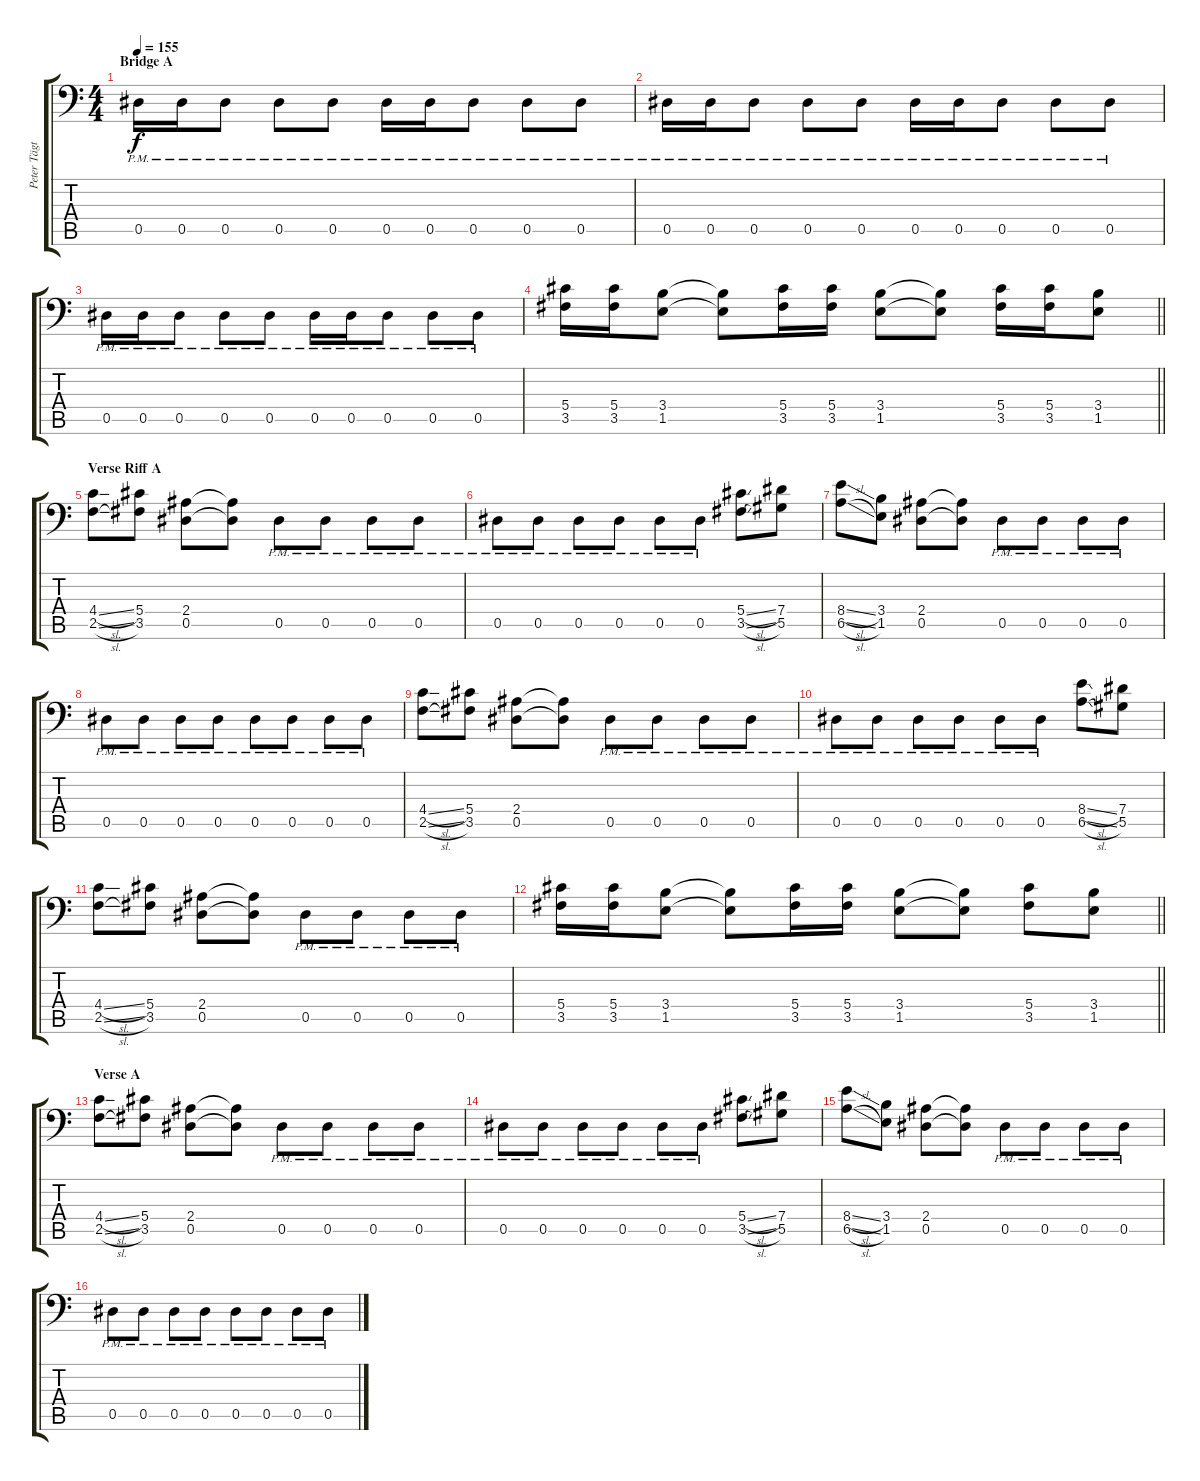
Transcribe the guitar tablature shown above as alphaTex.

\track ("Peter Tägtgren (Rythm 1)" "Peter Tägt") {instrument distortionguitar}
\staff {score tabs}
\tuning (Bb3 F3 Db3 Ab2 Eb2 Bb1) {hide}
\ts (4 4)
\section ("" "Bridge A")
\tempo 155
\clef f4
\ks c
0.5{pm}.16{dy f} 0.5{pm}.16 0.5{pm}.8 0.5{pm}.8 0.5{pm}.8 0.5{pm}.16 0.5{pm}.16 0.5{pm}.8 0.5{pm}.8 0.5{pm}.8 |
0.5{pm}.16 0.5{pm}.16 0.5{pm}.8 0.5{pm}.8 0.5{pm}.8 0.5{pm}.16 0.5{pm}.16 0.5{pm}.8 0.5{pm}.8 0.5{pm}.8 |
0.5{pm}.16 0.5{pm}.16 0.5{pm}.8 0.5{pm}.8 0.5{pm}.8 0.5{pm}.16 0.5{pm}.16 0.5{pm}.8 0.5{pm}.8 0.5{pm}.8 |
\barLineRight lightlight
(5.4 3.5).16 (5.4 3.5).16 (3.4 1.5).8 (3.4{t} 1.5{t}).8 (5.4 3.5).16 (5.4 3.5).16 (3.4 1.5).8 (3.4{t} 1.5{t}).8 (5.4 3.5).16 (5.4 3.5).16 (3.4 1.5).8 |
\section ("" "Verse Riff A")
(4.4{sl} 2.5{sl}).8 (5.4 3.5).8 (2.4 0.5).8 (2.4{t} 0.5{t}).8 0.5{pm}.8 0.5{pm}.8 0.5{pm}.8 0.5{pm}.8 |
0.5{pm}.8 0.5{pm}.8 0.5{pm}.8 0.5{pm}.8 0.5{pm}.8 0.5{pm}.8 (5.4{sl} 3.5{sl}).8 (7.4 5.5).8 |
(8.4{sl} 6.5{sl}).8 (3.4 1.5).8 (2.4 0.5).8 (2.4{t} 0.5{t}).8 0.5{pm}.8 0.5{pm}.8 0.5{pm}.8 0.5{pm}.8 |
0.5{pm}.8 0.5{pm}.8 0.5{pm}.8 0.5{pm}.8 0.5{pm}.8 0.5{pm}.8 0.5{pm}.8 0.5{pm}.8 |
(4.4{sl} 2.5{sl}).8 (5.4 3.5).8 (2.4 0.5).8 (2.4{t} 0.5{t}).8 0.5{pm}.8 0.5{pm}.8 0.5{pm}.8 0.5{pm}.8 |
0.5{pm}.8 0.5{pm}.8 0.5{pm}.8 0.5{pm}.8 0.5{pm}.8 0.5{pm}.8 (8.4{sl} 6.5{sl}).8 (7.4 5.5).8 |
(4.4{sl} 2.5{sl}).8 (5.4 3.5).8 (2.4 0.5).8 (2.4{t} 0.5{t}).8 0.5{pm}.8 0.5{pm}.8 0.5{pm}.8 0.5{pm}.8 |
\barLineRight lightlight
(5.4 3.5).16 (5.4 3.5).16 (3.4 1.5).8 (3.4{t} 1.5{t}).8 (5.4 3.5).16 (5.4 3.5).16 (3.4 1.5).8 (3.4{t} 1.5{t}).8 (5.4 3.5).8 (3.4 1.5).8 |
\section ("" "Verse A")
(4.4{sl} 2.5{sl}).8 (5.4 3.5).8 (2.4 0.5).8 (2.4{t} 0.5{t}).8 0.5{pm}.8 0.5{pm}.8 0.5{pm}.8 0.5{pm}.8 |
0.5{pm}.8 0.5{pm}.8 0.5{pm}.8 0.5{pm}.8 0.5{pm}.8 0.5{pm}.8 (5.4{sl} 3.5{sl}).8 (7.4 5.5).8 |
(8.4{sl} 6.5{sl}).8 (3.4 1.5).8 (2.4 0.5).8 (2.4{t} 0.5{t}).8 0.5{pm}.8 0.5{pm}.8 0.5{pm}.8 0.5{pm}.8 |
0.5{pm}.8 0.5{pm}.8 0.5{pm}.8 0.5{pm}.8 0.5{pm}.8 0.5{pm}.8 0.5{pm}.8 0.5{pm}.8
